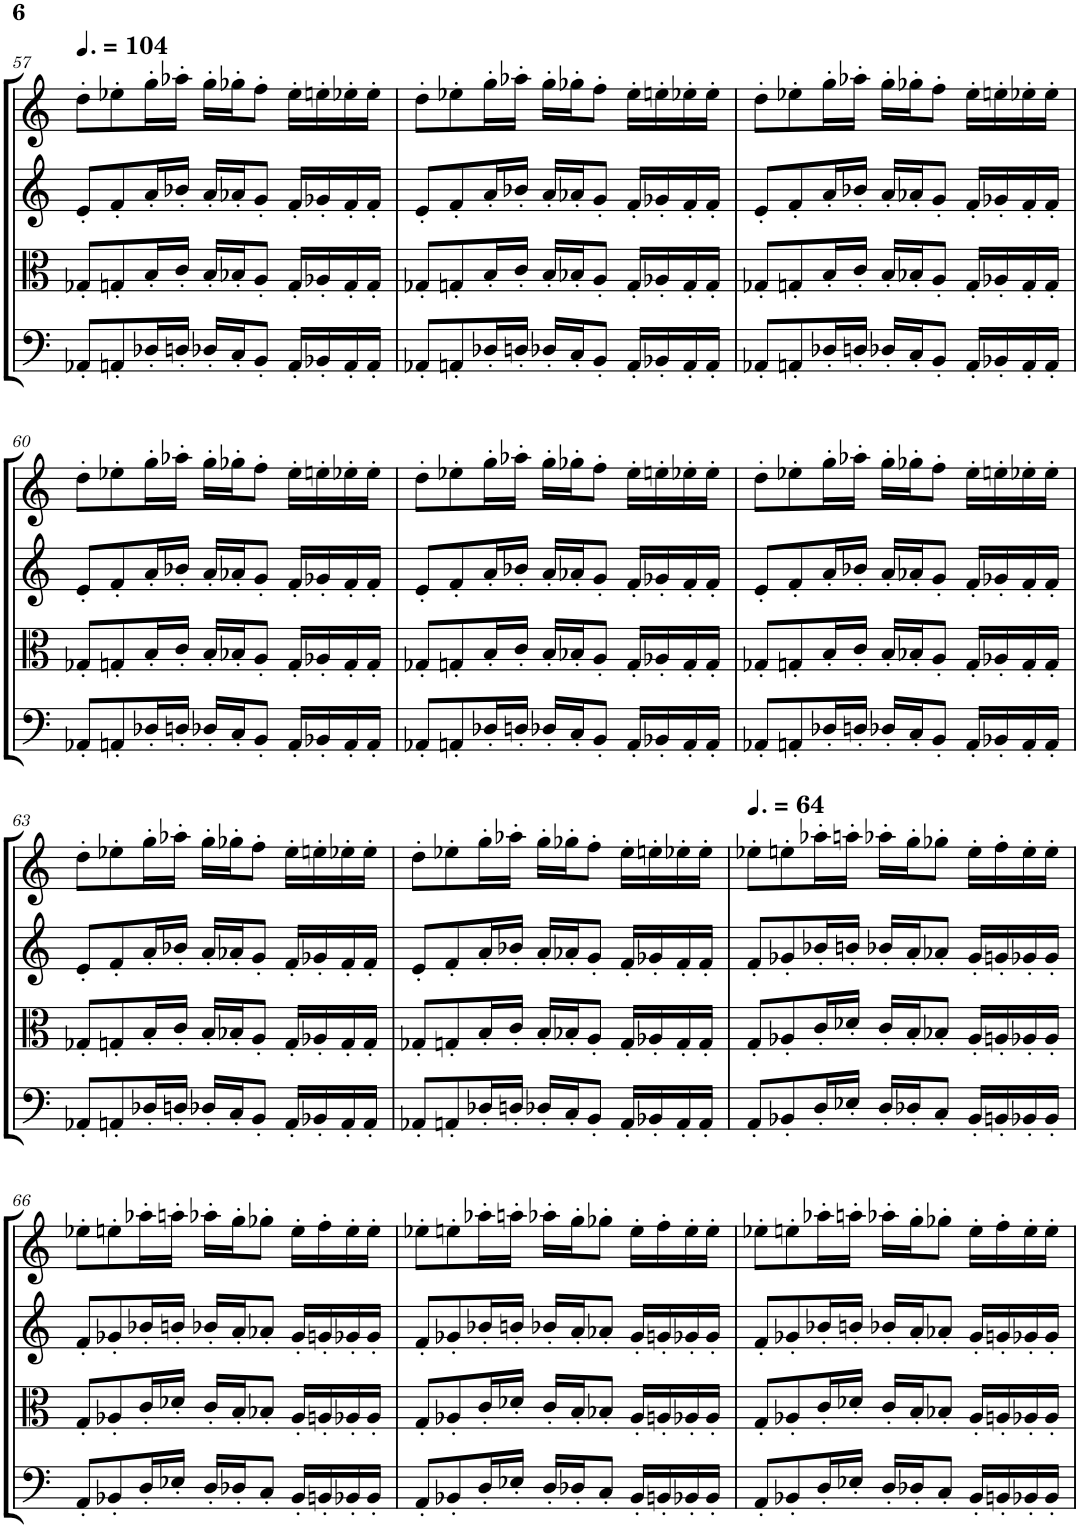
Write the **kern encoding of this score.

**kern	**kern	**kern	**kern
*part4	*part3	*part2	*part1
*staff4	*staff3	*staff2	*staff1
*I"Violoncello	*I"Viola	*I"Violin II	*I"Violin I
*I'Vc	*I'Vla	*I'Vln	*I'Vln
!!LO:PB:g=z
*clefF4	*clefC3	*clefG2	*clefG2
*k[]	*k[]	*k[]	*k[]
*M7/8	*M7/8	*M7/8	*M7/8
*MM156	*MM156	*MM156	*MM156
=57	=57	=57	=57
8AA-X'/L	8G-X'/L	8e'/L	8dd'\L
8AAn'/	8Gn'/	8f'/	8ee-X'\
16D-X'/L	16B'/L	16a'/L	16gg'\L
16Dn'/JJ	16c'/JJ	16b-X'/JJ	16aa-X'\JJ
16D-X'/LL	16B'/LL	16a'/LL	16gg'\LL
16C'/J	16B-X'/J	16a-X'/J	16gg-X'\J
8BB'/J	8A'/J	8g'/J	8ff'\J
16AA'/LL	16G'/LL	16f'/LL	16ee-'\LL
16BB-X'/	16A-X'/	16g-X'/	16een'\
16AA'/	16G'/	16f'/	16ee-X'\
16AA'/JJ	16G'/JJ	16f'/JJ	16ee-'\JJ
=58	=58	=58	=58
8AA-X'/L	8G-X'/L	8e'/L	8dd'\L
8AAn'/	8Gn'/	8f'/	8ee-X'\
16D-X'/L	16B'/L	16a'/L	16gg'\L
16Dn'/JJ	16c'/JJ	16b-X'/JJ	16aa-X'\JJ
16D-X'/LL	16B'/LL	16a'/LL	16gg'\LL
16C'/J	16B-X'/J	16a-X'/J	16gg-X'\J
8BB'/J	8A'/J	8g'/J	8ff'\J
16AA'/LL	16G'/LL	16f'/LL	16ee-'\LL
16BB-X'/	16A-X'/	16g-X'/	16een'\
16AA'/	16G'/	16f'/	16ee-X'\
16AA'/JJ	16G'/JJ	16f'/JJ	16ee-'\JJ
=59	=59	=59	=59
8AA-X'/L	8G-X'/L	8e'/L	8dd'\L
8AAn'/	8Gn'/	8f'/	8ee-X'\
16D-X'/L	16B'/L	16a'/L	16gg'\L
16Dn'/JJ	16c'/JJ	16b-X'/JJ	16aa-X'\JJ
16D-X'/LL	16B'/LL	16a'/LL	16gg'\LL
16C'/J	16B-X'/J	16a-X'/J	16gg-X'\J
8BB'/J	8A'/J	8g'/J	8ff'\J
16AA'/LL	16G'/LL	16f'/LL	16ee-'\LL
16BB-X'/	16A-X'/	16g-X'/	16een'\
16AA'/	16G'/	16f'/	16ee-X'\
16AA'/JJ	16G'/JJ	16f'/JJ	16ee-'\JJ
!!LO:LB:g=z
=60	=60	=60	=60
8AA-X'/L	8G-X'/L	8e'/L	8dd'\L
8AAn'/	8Gn'/	8f'/	8ee-X'\
16D-X'/L	16B'/L	16a'/L	16gg'\L
16Dn'/JJ	16c'/JJ	16b-X'/JJ	16aa-X'\JJ
16D-X'/LL	16B'/LL	16a'/LL	16gg'\LL
16C'/J	16B-X'/J	16a-X'/J	16gg-X'\J
8BB'/J	8A'/J	8g'/J	8ff'\J
16AA'/LL	16G'/LL	16f'/LL	16ee-'\LL
16BB-X'/	16A-X'/	16g-X'/	16een'\
16AA'/	16G'/	16f'/	16ee-X'\
16AA'/JJ	16G'/JJ	16f'/JJ	16ee-'\JJ
=61	=61	=61	=61
8AA-X'/L	8G-X'/L	8e'/L	8dd'\L
8AAn'/	8Gn'/	8f'/	8ee-X'\
16D-X'/L	16B'/L	16a'/L	16gg'\L
16Dn'/JJ	16c'/JJ	16b-X'/JJ	16aa-X'\JJ
16D-X'/LL	16B'/LL	16a'/LL	16gg'\LL
16C'/J	16B-X'/J	16a-X'/J	16gg-X'\J
8BB'/J	8A'/J	8g'/J	8ff'\J
16AA'/LL	16G'/LL	16f'/LL	16ee-'\LL
16BB-X'/	16A-X'/	16g-X'/	16een'\
16AA'/	16G'/	16f'/	16ee-X'\
16AA'/JJ	16G'/JJ	16f'/JJ	16ee-'\JJ
=62	=62	=62	=62
8AA-X'/L	8G-X'/L	8e'/L	8dd'\L
8AAn'/	8Gn'/	8f'/	8ee-X'\
16D-X'/L	16B'/L	16a'/L	16gg'\L
16Dn'/JJ	16c'/JJ	16b-X'/JJ	16aa-X'\JJ
16D-X'/LL	16B'/LL	16a'/LL	16gg'\LL
16C'/J	16B-X'/J	16a-X'/J	16gg-X'\J
8BB'/J	8A'/J	8g'/J	8ff'\J
16AA'/LL	16G'/LL	16f'/LL	16ee-'\LL
16BB-X'/	16A-X'/	16g-X'/	16een'\
16AA'/	16G'/	16f'/	16ee-X'\
16AA'/JJ	16G'/JJ	16f'/JJ	16ee-'\JJ
!!LO:LB:g=z
=63	=63	=63	=63
8AA-X'/L	8G-X'/L	8e'/L	8dd'\L
8AAn'/	8Gn'/	8f'/	8ee-X'\
16D-X'/L	16B'/L	16a'/L	16gg'\L
16Dn'/JJ	16c'/JJ	16b-X'/JJ	16aa-X'\JJ
16D-X'/LL	16B'/LL	16a'/LL	16gg'\LL
16C'/J	16B-X'/J	16a-X'/J	16gg-X'\J
8BB'/J	8A'/J	8g'/J	8ff'\J
16AA'/LL	16G'/LL	16f'/LL	16ee-'\LL
16BB-X'/	16A-X'/	16g-X'/	16een'\
16AA'/	16G'/	16f'/	16ee-X'\
16AA'/JJ	16G'/JJ	16f'/JJ	16ee-'\JJ
=64	=64	=64	=64
8AA-X'/L	8G-X'/L	8e'/L	8dd'\L
8AAn'/	8Gn'/	8f'/	8ee-X'\
16D-X'/L	16B'/L	16a'/L	16gg'\L
16Dn'/JJ	16c'/JJ	16b-X'/JJ	16aa-X'\JJ
16D-X'/LL	16B'/LL	16a'/LL	16gg'\LL
16C'/J	16B-X'/J	16a-X'/J	16gg-X'\J
8BB'/J	8A'/J	8g'/J	8ff'\J
16AA'/LL	16G'/LL	16f'/LL	16ee-'\LL
16BB-X'/	16A-X'/	16g-X'/	16een'\
16AA'/	16G'/	16f'/	16ee-X'\
16AA'/JJ	16G'/JJ	16f'/JJ	16ee-'\JJ
=65	=65	=65	=65
*	*	*	*MM96
8AA'/L	8G'/L	8f'/L	8ee-X'\L
8BB-X'/	8A-X'/	8g-X'/	8een'\
16D'/L	16c'/L	16b-X'/L	16aa-X'\L
16E-X'/JJ	16d-X'/JJ	16bn'/JJ	16aan'\JJ
16D'/LL	16c'/LL	16b-X'/LL	16aa-X'\LL
16D-X'/J	16B'/J	16a'/J	16gg'\J
8C'/J	8B-X'/J	8a-X'/J	8gg-X'\J
16BB-'/LL	16A-'/LL	16g-'/LL	16ee'\LL
16BBn'/	16An'/	16gn'/	16ff'\
16BB-X'/	16A-X'/	16g-X'/	16ee'\
16BB-'/JJ	16A-'/JJ	16g-'/JJ	16ee'\JJ
!!LO:LB:g=z
=66	=66	=66	=66
8AA'/L	8G'/L	8f'/L	8ee-X'\L
8BB-X'/	8A-X'/	8g-X'/	8een'\
16D'/L	16c'/L	16b-X'/L	16aa-X'\L
16E-X'/JJ	16d-X'/JJ	16bn'/JJ	16aan'\JJ
16D'/LL	16c'/LL	16b-X'/LL	16aa-X'\LL
16D-X'/J	16B'/J	16a'/J	16gg'\J
8C'/J	8B-X'/J	8a-X'/J	8gg-X'\J
16BB-'/LL	16A-'/LL	16g-'/LL	16ee'\LL
16BBn'/	16An'/	16gn'/	16ff'\
16BB-X'/	16A-X'/	16g-X'/	16ee'\
16BB-'/JJ	16A-'/JJ	16g-'/JJ	16ee'\JJ
=67	=67	=67	=67
8AA'/L	8G'/L	8f'/L	8ee-X'\L
8BB-X'/	8A-X'/	8g-X'/	8een'\
16D'/L	16c'/L	16b-X'/L	16aa-X'\L
16E-X'/JJ	16d-X'/JJ	16bn'/JJ	16aan'\JJ
16D'/LL	16c'/LL	16b-X'/LL	16aa-X'\LL
16D-X'/J	16B'/J	16a'/J	16gg'\J
8C'/J	8B-X'/J	8a-X'/J	8gg-X'\J
16BB-'/LL	16A-'/LL	16g-'/LL	16ee'\LL
16BBn'/	16An'/	16gn'/	16ff'\
16BB-X'/	16A-X'/	16g-X'/	16ee'\
16BB-'/JJ	16A-'/JJ	16g-'/JJ	16ee'\JJ
=68	=68	=68	=68
8AA'/L	8G'/L	8f'/L	8ee-X'\L
8BB-X'/	8A-X'/	8g-X'/	8een'\
16D'/L	16c'/L	16b-X'/L	16aa-X'\L
16E-X'/JJ	16d-X'/JJ	16bn'/JJ	16aan'\JJ
16D'/LL	16c'/LL	16b-X'/LL	16aa-X'\LL
16D-X'/J	16B'/J	16a'/J	16gg'\J
8C'/J	8B-X'/J	8a-X'/J	8gg-X'\J
16BB-'/LL	16A-'/LL	16g-'/LL	16ee'\LL
16BBn'/	16An'/	16gn'/	16ff'\
16BB-X'/	16A-X'/	16g-X'/	16ee'\
16BB-'/JJ	16A-'/JJ	16g-'/JJ	16ee'\JJ
=	=	=	=
*-	*-	*-	*-
